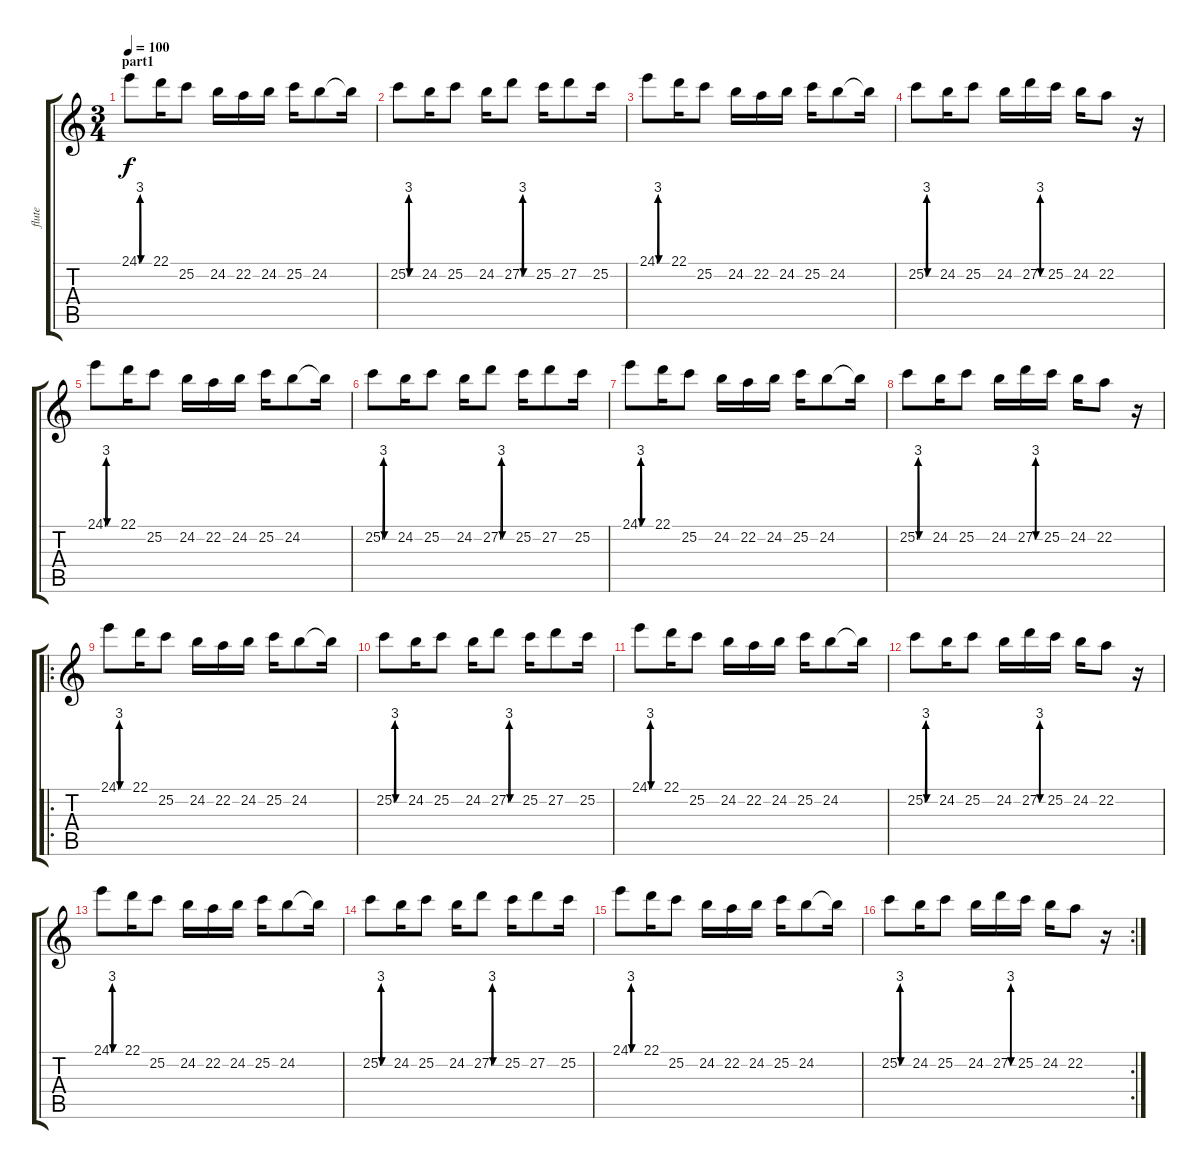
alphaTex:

\track ("flute" "flute") {instrument panflute}
\staff {score tabs}
\tuning (E4 B3 G3 D3 A2 E2) {hide}
\ts (3 4)
\section ("" "part1")
\tempo 100
\clef g2
\ks c
24.1{be (custom 0 0 5 12 10 0 30 0 60 0)}.8{dy f instrument panflute} 22.1.16 25.2.8 24.2.16 22.2.16 24.2.16 25.2.16 24.2.8 24.2{t}.16 |
25.2{be (custom 0 0 5 12 10 0 30 0 60 0)}.8 24.2.16 25.2.8 24.2.16 27.2{be (custom 0 0 5 12 10 0 30 0 60 0)}.8 25.2.16 27.2.8 25.2.16 |
24.1{be (custom 0 0 5 12 10 0 30 0 60 0)}.8 22.1.16 25.2.8 24.2.16 22.2.16 24.2.16 25.2.16 24.2.8 24.2{t}.16 |
25.2{be (custom 0 0 5 12 10 0 30 0 44 0 60 0)}.8 24.2.16 25.2.8 24.2.16 27.2{be (custom 0 0 5 12 10 0 30 0 45 0 60 0)}.16 25.2.16 24.2.16 22.2.8 r.16 |
24.1{be (custom 0 0 5 12 10 0 30 0 60 0)}.8 22.1.16 25.2.8 24.2.16 22.2.16 24.2.16 25.2.16 24.2.8 24.2{t}.16 |
25.2{be (custom 0 0 5 12 10 0 30 0 60 0)}.8 24.2.16 25.2.8 24.2.16 27.2{be (custom 0 0 5 12 10 0 30 0 60 0)}.8 25.2.16 27.2.8 25.2.16 |
24.1{be (custom 0 0 5 12 10 0 30 0 60 0)}.8 22.1.16 25.2.8 24.2.16 22.2.16 24.2.16 25.2.16 24.2.8 24.2{t}.16 |
25.2{be (custom 0 0 5 12 10 0 30 0 44 0 60 0)}.8 24.2.16 25.2.8 24.2.16 27.2{be (custom 0 0 5 12 10 0 30 0 45 0 60 0)}.16 25.2.16 24.2.16 22.2.8 r.16 |
\ro
24.1{be (custom 0 0 5 12 10 0 30 0 60 0)}.8 22.1.16 25.2.8 24.2.16 22.2.16 24.2.16 25.2.16 24.2.8 24.2{t}.16 |
25.2{be (custom 0 0 5 12 10 0 30 0 60 0)}.8 24.2.16 25.2.8 24.2.16 27.2{be (custom 0 0 5 12 10 0 30 0 60 0)}.8 25.2.16 27.2.8 25.2.16 |
24.1{be (custom 0 0 5 12 10 0 30 0 60 0)}.8 22.1.16 25.2.8 24.2.16 22.2.16 24.2.16 25.2.16 24.2.8 24.2{t}.16 |
25.2{be (custom 0 0 5 12 10 0 30 0 44 0 60 0)}.8 24.2.16 25.2.8 24.2.16 27.2{be (custom 0 0 5 12 10 0 30 0 45 0 60 0)}.16 25.2.16 24.2.16 22.2.8 r.16 |
24.1{be (custom 0 0 5 12 10 0 30 0 60 0)}.8 22.1.16 25.2.8 24.2.16 22.2.16 24.2.16 25.2.16 24.2.8 24.2{t}.16 |
25.2{be (custom 0 0 5 12 10 0 30 0 60 0)}.8 24.2.16 25.2.8 24.2.16 27.2{be (custom 0 0 5 12 10 0 30 0 60 0)}.8 25.2.16 27.2.8 25.2.16 |
24.1{be (custom 0 0 5 12 10 0 30 0 60 0)}.8 22.1.16 25.2.8 24.2.16 22.2.16 24.2.16 25.2.16 24.2.8 24.2{t}.16 |
\rc 2
25.2{be (custom 0 0 5 12 10 0 30 0 44 0 60 0)}.8 24.2.16 25.2.8 24.2.16 27.2{be (custom 0 0 5 12 10 0 30 0 45 0 60 0)}.16 25.2.16 24.2.16 22.2.8 r.16
